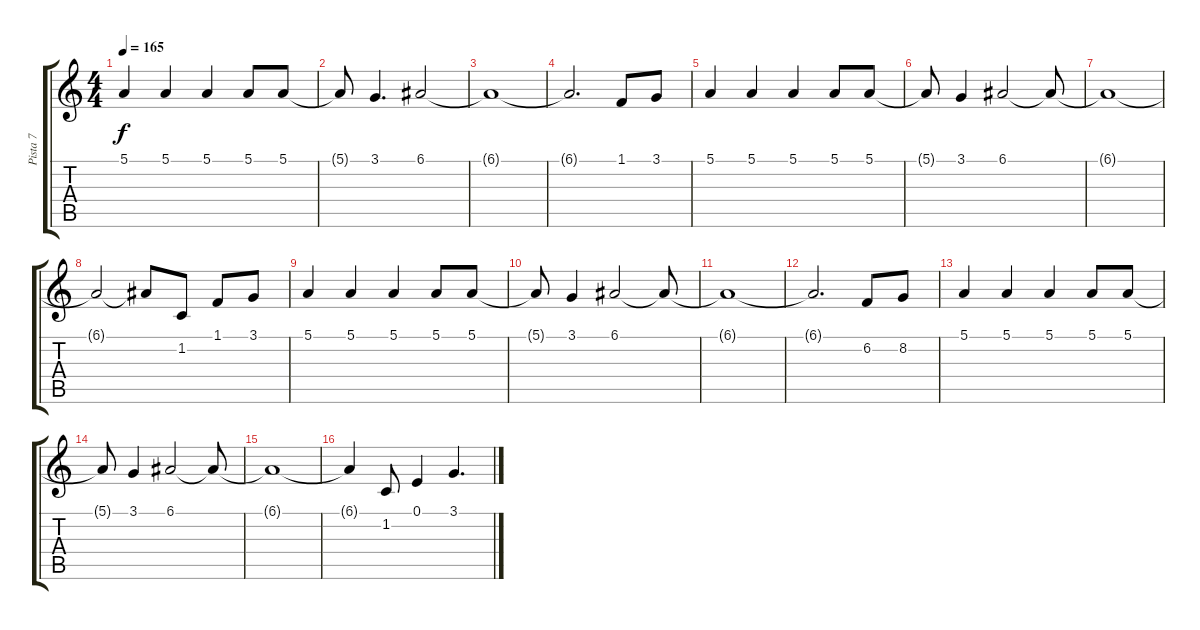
\track ("Pista 7" "Pista 7") {instrument electricgrandpiano}
\staff {score tabs}
\tuning (E4 B3 G3 D3 A2 E2) {hide}
\ts (4 4)
\tempo 165
\clef g2
\ks c
5.1.4{dy f} 5.1.4 5.1.4 5.1.8 5.1.8 |
5.1{t}.8 3.1.4{d} 6.1.2 |
6.1{t}.1 |
6.1{t}.2{d} 1.1.8 3.1.8 |
5.1.4 5.1.4 5.1.4 5.1.8 5.1.8 |
5.1{t}.8 3.1.4 6.1.2 6.1{t}.8 |
6.1{t}.1 |
6.1{t}.2 6.1{t}.8 1.2.8 1.1.8 3.1.8 |
5.1.4 5.1.4 5.1.4 5.1.8 5.1.8 |
5.1{t}.8 3.1.4 6.1.2 6.1{t}.8 |
6.1{t}.1 |
6.1{t}.2{d} 6.2.8 8.2.8 |
5.1.4 5.1.4 5.1.4 5.1.8 5.1.8 |
5.1{t}.8 3.1.4 6.1.2 6.1{t}.8 |
6.1{t}.1 |
6.1{t}.4 1.2.8 0.1.4 3.1.4{d}
